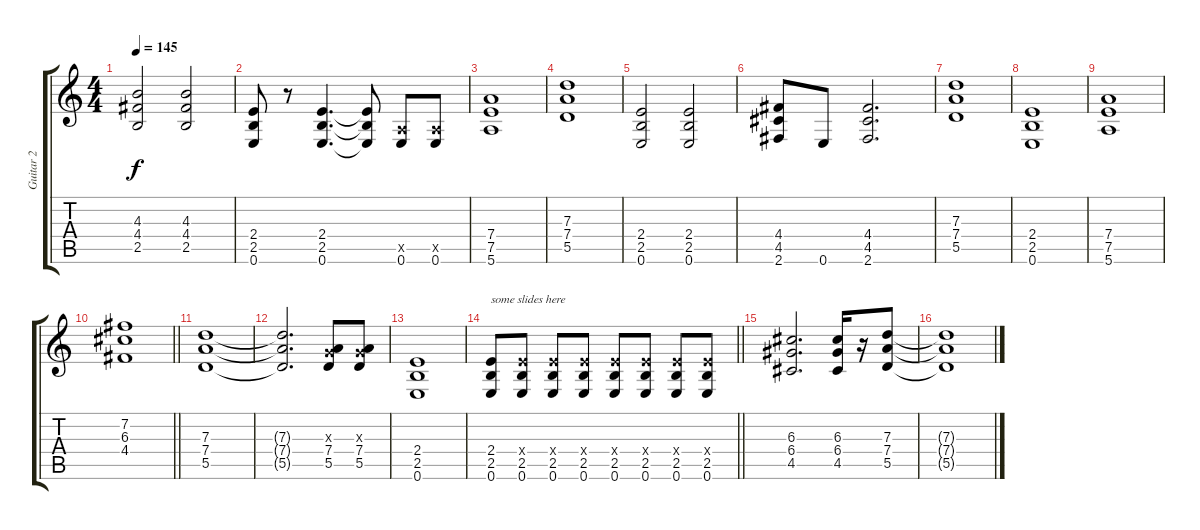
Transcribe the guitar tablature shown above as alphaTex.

\track ("Guitar 2" "Guitar 2") {instrument distortionguitar}
\staff {score tabs}
\tuning (E4 B3 G3 D3 A2 E2) {hide}
\ts (4 4)
\tempo 145
\clef g2
\ks c
(4.3 4.4 2.5).2{dy f} (4.3 4.4 2.5).2 |
(2.4 2.5 0.6).8 r.8 (2.4 2.5 0.6).4{d} (2.4{t} 2.5{t} 0.6{t}).8 (0.5{x} 0.6).8 (0.5{x} 0.6).8 |
(7.4 7.5 5.6).1 |
(7.3 7.4 5.5).1 |
(2.4 2.5 0.6).2 (2.4 2.5 0.6).2 |
(4.4 4.5 2.6).8 0.6.8 (4.4 4.5 2.6).2{d} |
(7.3 7.4 5.5).1 |
(2.4 2.5 0.6).1 |
(7.4 7.5 5.6).1 |
\barLineRight lightlight
(7.2 6.3 4.4).1 |
\section ("" "")
(7.3 7.4 5.5).1 |
(7.3{t} 7.4{t} 5.5{t}).2{d} (0.3{x} 7.4 5.5).8 (0.3{x} 7.4 5.5).8 |
(2.4 2.5 0.6).1 |
\barLineRight lightlight
(2.4 2.5 0.6).8{txt "some slides here"} (2.4{x} 2.5 0.6).8 (2.4{x} 2.5 0.6).8 (2.4{x} 2.5 0.6).8 (2.4{x} 2.5 0.6).8 (2.4{x} 2.5 0.6).8 (2.4{x} 2.5 0.6).8 (2.4{x} 2.5 0.6).8 |
\section ("" "")
(6.3 6.4 4.5).2{d} (6.3 6.4 4.5).16 r.16 (7.3 7.4 5.5).8 |
(7.3{t} 7.4{t} 5.5{t}).1
